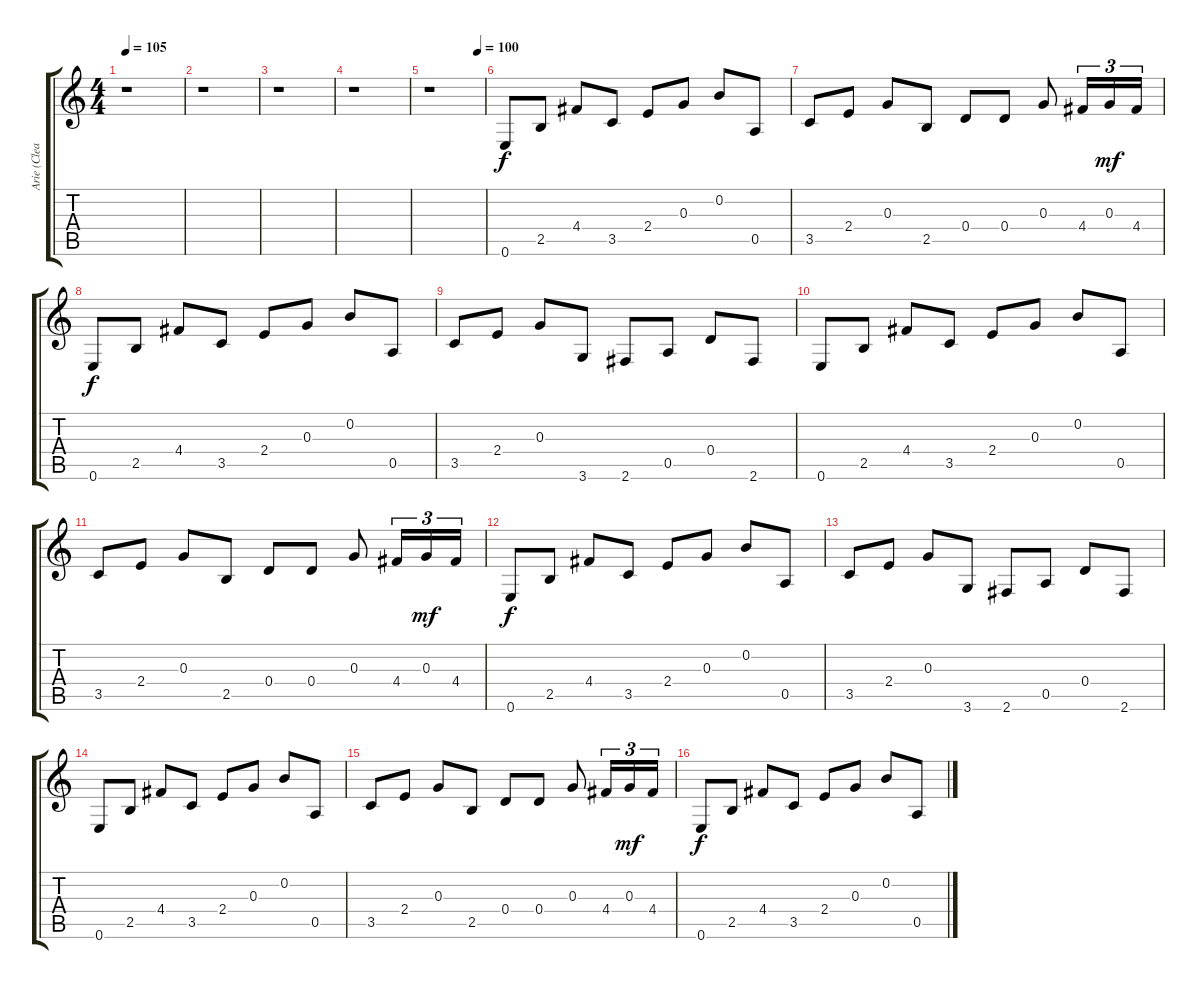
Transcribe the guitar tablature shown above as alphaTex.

\track ("Arie (Clean)" "Arie (Clea") {instrument electricguitarclean}
\staff {score tabs}
\tuning (E4 B3 G3 D3 A2 E2) {hide}
\ts (4 4)
\tempo 105
\clef g2
\ks c
r.1{dy f} |
r.1 |
r.1 |
r.1 |
\tempo (100 0.8854166666666666)
r.1 |
0.6.8 2.5.8 4.4.8 3.5.8 2.4.8 0.3.8 0.2.8 0.5.8 |
3.5.8 2.4.8 0.3.8 2.5.8 0.4.8 0.4.8 0.3.8 4.4.16{tu (3 2)} 0.3.16{tu (3 2) dy mf} 4.4.16{tu (3 2)} |
0.6.8{dy f} 2.5.8 4.4.8 3.5.8 2.4.8 0.3.8 0.2.8 0.5.8 |
3.5.8 2.4.8 0.3.8 3.6.8 2.6.8 0.5.8 0.4.8 2.6.8 |
0.6.8 2.5.8 4.4.8 3.5.8 2.4.8 0.3.8 0.2.8 0.5.8 |
3.5.8 2.4.8 0.3.8 2.5.8 0.4.8 0.4.8 0.3.8 4.4.16{tu (3 2)} 0.3.16{tu (3 2) dy mf} 4.4.16{tu (3 2)} |
0.6.8{dy f} 2.5.8 4.4.8 3.5.8 2.4.8 0.3.8 0.2.8 0.5.8 |
3.5.8 2.4.8 0.3.8 3.6.8 2.6.8 0.5.8 0.4.8 2.6.8 |
0.6.8 2.5.8 4.4.8 3.5.8 2.4.8 0.3.8 0.2.8 0.5.8 |
3.5.8 2.4.8 0.3.8 2.5.8 0.4.8 0.4.8 0.3.8 4.4.16{tu (3 2)} 0.3.16{tu (3 2) dy mf} 4.4.16{tu (3 2)} |
0.6.8{dy f} 2.5.8 4.4.8 3.5.8 2.4.8 0.3.8 0.2.8 0.5.8
